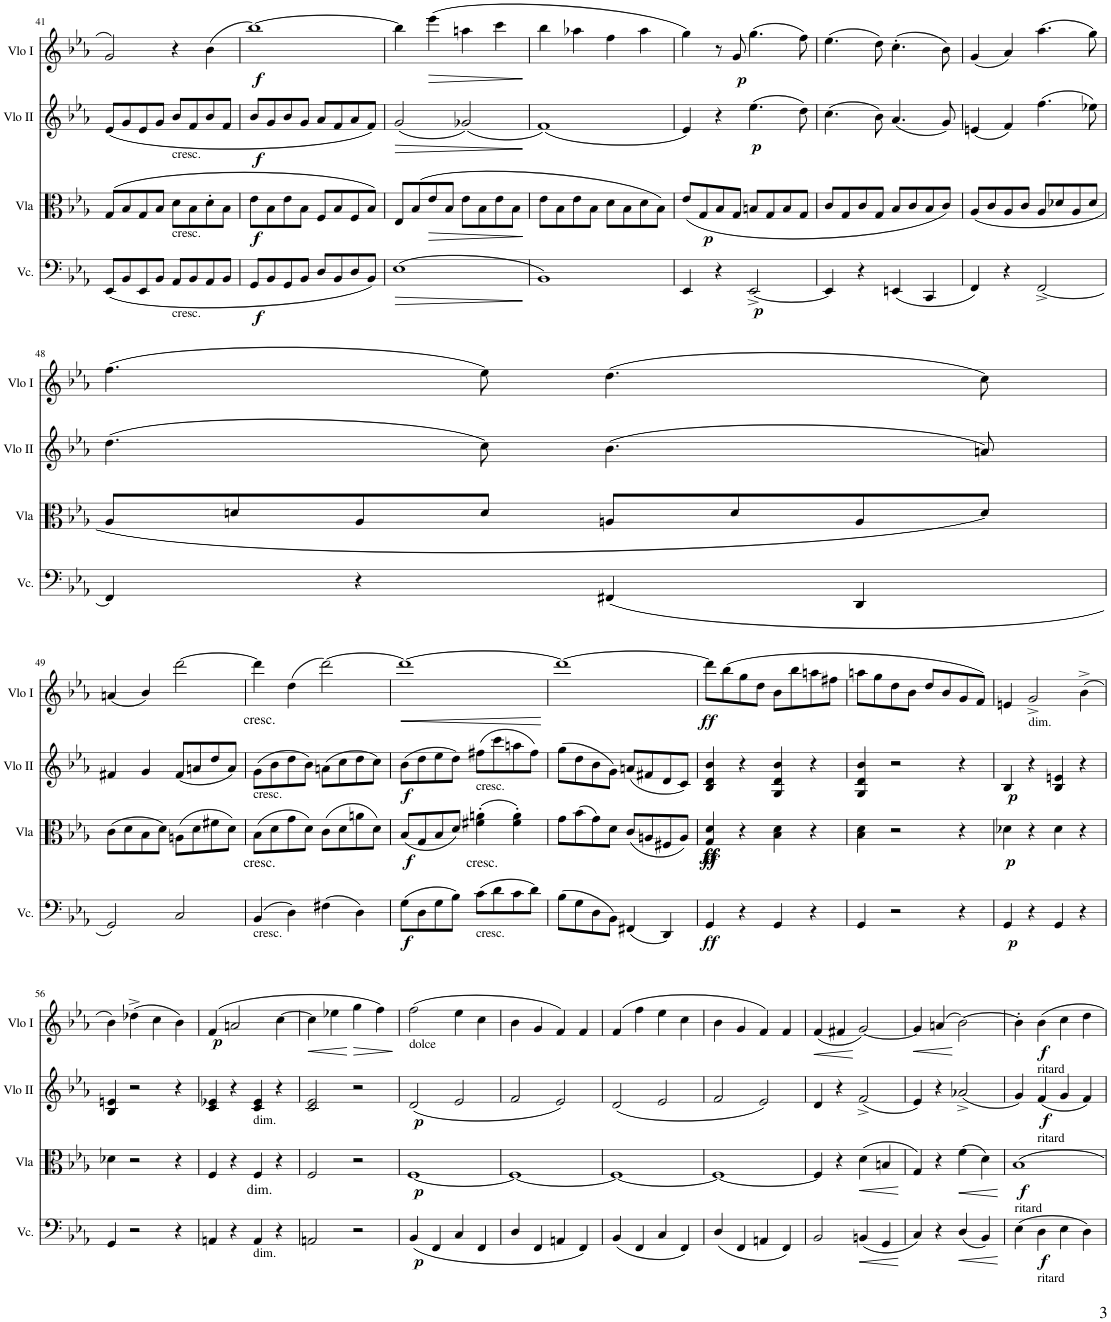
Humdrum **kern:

**kern	**dynam	**kern	**text	**dynam	**kern	**dynam	**kern	**text	**dynam
*part4	*part4	*part3	*part3	*part3	*part2	*part2	*part1	*part1	*part1
*staff4	*staff4	*staff3	*staff3	*staff3	*staff2	*staff2	*staff1	*staff1	*staff1
*I"Violoncello	*	*I"Viola	*	*	*I"Violino II	*	*I"Violino I	*	*
*I'Vc.	*	*I'Vla	*	*	*I'Vlo II	*	*I'Vlo I	*	*
!!LO:PB:g=z
*clefF4	*	*clefC3	*	*	*clefG2	*	*clefG2	*	*
*k[b-e-a-]	*	*k[b-e-a-]	*	*	*k[b-e-a-]	*	*k[b-e-a-]	*	*
*M4/4	*	*M4/4	*	*	*M4/4	*	*M4/4	*	*
*met(c)	*	*met(c)	*	*	*met(c)	*	*met(c)	*	*
=41	=41	=41	=41	=41	=41	=41	=41	=41	=41
(8EE-/L	.	(8G/L	.	.	(8e-/L	.	2g/	.	.
8BB-/	.	8B-/	.	.	8g/	.	.	.	.
8EE-/	.	8G/	.	.	8e-/	.	.	.	.
8BB-/J	.	8B-/J	.	.	8g/J	.	.	.	.
!	!	!	!	!	!LO:TX:b:t=cresc.	!	!	!	!
!	!	!LO:TX:b:t=cresc.	!	!	!	!	!	!	!
!LO:TX:b:t=cresc.	!	!	!	!	!	!	!	!	!
8AA-/L	.	8d\L	.	.	8b-/L	.	4r	.	.
8BB-/	.	8B-\	.	.	8f/	.	.	.	.
8AA-/	.	8d'\	.	.	8b-/	.	(4b-\	.	.
8BB-/J	.	8B-\J	.	.	8f/J	.	.	.	.
=42	=42	=42	=42	=42	=42	=42	=42	=42	=42
!	!LO:DY:b	!	!	!LO:DY:b	!	!LO:DY:b	!	!	!LO:DY:b
8GG/L	f	8e-\L	.	f	8b-/L	f	[1bb-)	.	f
8BB-/	.	8B-\	.	.	8g/	.	.	.	.
8GG/	.	8e-\	.	.	8b-/	.	.	.	.
8BB-/J	.	8B-\J	.	.	8g/J	.	.	.	.
8D/L	.	8F/L	.	.	8a-/L	.	.	.	.
8BB-/	.	8B-/	.	.	8f/	.	.	.	.
8D/	.	8F/	.	.	8a-/	.	.	.	.
8BB-/J)	.	8B-/J)	.	.	8f/J)	.	.	.	.
=43	=43	=43	=43	=43	=43	=43	=43	=43	=43
!	!LO:HP:b	!	!	!	!	!LO:HP:b	!	!	!
(1E-	>	8E-/L	.	.	(2g/	>	4bb-\]	.	.
.	.	(8B-/	.	.	.	.	.	.	.
!	!	!	!	!LO:HP:b	!	!	!	!	!LO:HP:b
.	.	8e-/	.	>	.	.	(4eee-\	.	>
.	.	8B-/J	.	.	.	.	.	.	.
.	.	8e-\L	.	.	(2g-X/)	.	4aan\	.	.
.	.	8B-\	.	.	.	.	.	.	.
.	.	8e-\	.	.	.	.	4ccc\	.	.
.	.	8B-\J	.	.	.	.	.	.	.
.	]	.	.	]	.	]	.	.	]
=44	=44	=44	=44	=44	=44	=44	=44	=44	=44
1BB-)	.	8e-\L	.	.	(1f)	.	4bb-\	.	.
.	.	8B-\	.	.	.	.	.	.	.
.	.	8e-\	.	.	.	.	4aa-X\	.	.
.	.	8B-\J	.	.	.	.	.	.	.
.	.	8d\L	.	.	.	.	4ff\	.	.
.	.	8B-\	.	.	.	.	.	.	.
.	.	8d\	.	.	.	.	4aa-\	.	.
.	.	8B-\J)	.	.	.	.	.	.	.
=45	=45	=45	=45	=45	=45	=45	=45	=45	=45
4EE-/	.	(8e-/L	.	.	4e-/)	.	4gg\)	.	.
!	!	!	!	!LO:DY:b	!	!	!	!	!
.	.	8G/	.	p	.	.	.	.	.
4r	.	8B-/	.	.	4r	.	8r	.	.
!	!	!	!	!	!	!	!	!	!LO:DY:b
.	.	8G/J	.	.	.	.	8g/	.	p
!	!LO:DY:b	!	!	!	!	!LO:DY:b	!	!	!
[2EE-^/	p	8Bn/L	.	.	(4.ee-\	p	(4.gg\	.	.
.	.	8G/	.	.	.	.	.	.	.
.	.	8B/	.	.	.	.	.	.	.
.	.	8G/J	.	.	8dd\)	.	8ff\)	.	.
=46	=46	=46	=46	=46	=46	=46	=46	=46	=46
4EE-/]	.	8c/L	.	.	(4.cc\	.	(4.ee-\	.	.
.	.	8G/	.	.	.	.	.	.	.
4r	.	8c/	.	.	.	.	.	.	.
.	.	8G/J	.	.	8b-\)	.	8dd\)	.	.
(4EEn/	.	8B-/L	.	.	(4.a-/	.	(4.cc'\	.	.
.	.	8c/	.	.	.	.	.	.	.
4CC/	.	8B-/	.	.	.	.	.	.	.
.	.	8c/J)	.	.	8g/)	.	8b-\)	.	.
=47	=47	=47	=47	=47	=47	=47	=47	=47	=47
4FF/)	.	(8A-/L	.	.	(4en/	.	(4g/	.	.
.	.	8c/	.	.	.	.	.	.	.
4r	.	8A-/	.	.	4f/)	.	4a-/)	.	.
.	.	8c/J	.	.	.	.	.	.	.
[2FF^/	.	8A-/L	.	.	(4.ff\	.	(4.aa-\	.	.
.	.	8d-X/	.	.	.	.	.	.	.
.	.	8A-/	.	.	.	.	.	.	.
.	.	8d-/J	.	.	8ee-X\)	.	8gg\)	.	.
!!LO:LB:g=z
=48	=48	=48	=48	=48	=48	=48	=48	=48	=48
4FF/]	.	8A-/L	.	.	(4.dd\	.	(4.ff\	.	.
.	.	8dn/	.	.	.	.	.	.	.
4r	.	8A-/	.	.	.	.	.	.	.
.	.	8d/J	.	.	8cc\)	.	8ee-\)	.	.
(4FF#X/	.	8An/L	.	.	(4.b-\	.	(4.dd\	.	.
.	.	8d/	.	.	.	.	.	.	.
4DD/	.	8A/	.	.	.	.	.	.	.
.	.	8d/J)	.	.	8an/)	.	8cc\)	.	.
!!LO:LB:g=z
=49	=49	=49	=49	=49	=49	=49	=49	=49	=49
2GG/)	.	(8c\L	.	.	4f#X/	.	(4an/	.	.
.	.	8d\	.	.	.	.	.	.	.
.	.	8B-\	.	.	4g/	.	4b-/)	.	.
.	.	8d\J)	.	.	.	.	.	.	.
2C/	.	(8An\L	.	.	(8f#/L	.	[2ddd\	.	.
.	.	8d\	.	.	8an/	.	.	.	.
.	.	8f#X\	.	.	8dd/	.	.	.	.
.	.	8d\J)	.	.	8a/J)	.	.	.	.
=50	=50	=50	=50	=50	=50	=50	=50	=50	=50
!	!	!	!	!	!LO:TX:b:t=cresc.	!	!	!	!
!LO:TX:b:t=cresc.	!	!	!	!	!	!	!	!	!
!	!	!	!LO:LY:b	!	!	!	!	!LO:LY:b	!
(4BB-/	.	(8B-\L	cresc.	.	(8g\L	.	4ddd\]	cresc.	.
.	.	8d\	.	.	8b-\	.	.	.	.
4D\)	.	8g\	.	.	8dd\	.	(4dd\	.	.
.	.	8d\J)	.	.	8b-\J)	.	.	.	.
(4F#X\	.	(8c\L	.	.	(8an\L	.	[2ddd\)	.	.
.	.	8d\	.	.	8cc\	.	.	.	.
4D\)	.	8an\	.	.	8dd\	.	.	.	.
.	.	8d\J)	.	.	8cc\J)	.	.	.	.
=51	=51	=51	=51	=51	=51	=51	=51	=51	=51
!	!LO:DY:b	!	!	!LO:DY:b	!	!LO:DY:b	!	!	!LO:HP:b
(8G\L	f	(8B-/L	.	f	(8b-\L	f	1ddd_	.	<
8D\	.	8G/	.	.	8dd\	.	.	.	.
8G\	.	8B-/	.	.	8ee-\	.	.	.	.
8B-\J)	.	8d/J)	.	.	8dd\J)	.	.	.	.
!	!	!	!	!	!LO:TX:b:t=cresc.	!	!	!	!
!LO:TX:b:t=cresc.	!	!	!	!	!	!	!	!	!
!	!	!	!LO:LY:b	!	!	!	!	!	!
(8c\L	.	(4f#X\' 4an\'	cresc.	.	(8ff#X\L	.	.	.	.
8d\	.	.	.	.	8ccc\	.	.	.	.
8c\	.	4f#\' 4a\')	.	.	8aan\	.	.	.	.
8d\J)	.	.	.	.	8ff#\J)	.	.	.	.
.	.	.	.	.	.	.	.	.	[
=52	=52	=52	=52	=52	=52	=52	=52	=52	=52
(8B-\L	.	8g\L	.	.	(8gg\L	.	1ddd_	.	.
8G\	.	(8b-\	.	.	8dd\	.	.	.	.
8D\	.	8g\)	.	.	8b-\	.	.	.	.
8BB-\J)	.	8d\J	.	.	8g\J)	.	.	.	.
(4FF#X/	.	(8c/L	.	.	(8an/L	.	.	.	.
.	.	8An/	.	.	8f#X/	.	.	.	.
4DD/)	.	8F#X/	.	.	8d/	.	.	.	.
.	.	8A/J)	.	.	8c/J)	.	.	.	.
=53	=53	=53	=53	=53	=53	=53	=53	=53	=53
!	!LO:DY:b	!	!	!LO:DY:b	!	!	!	!	!
!	!	!	!	!LO:DY:n=1:b	!	!	!	!	!
!	!	!	!	!LO:DY:n=2:b	!	!	!	!	!LO:DY:b
4GG/	ff	4G/ 4d/	.	ff ff ff	4B-/ 4d/ 4b-/	.	8ddd\L]	.	ff
.	.	.	.	.	.	.	(8bb-\	.	.
4r	.	4r	.	.	4r	.	8gg\	.	.
.	.	.	.	.	.	.	8dd\J	.	.
4GG/	.	4B-\ 4d\	.	.	4G/ 4d/ 4b-/	.	8b-\L	.	.
.	.	.	.	.	.	.	8bb-\	.	.
4r	.	4r	.	.	4r	.	8aan\	.	.
.	.	.	.	.	.	.	8ff#X\J	.	.
=54	=54	=54	=54	=54	=54	=54	=54	=54	=54
4GG/	.	4B-\ 4d\	.	.	4G/ 4d/ 4b-/	.	8aan\L	.	.
.	.	.	.	.	.	.	8gg\	.	.
2r	.	2r	.	.	2r	.	8dd\	.	.
.	.	.	.	.	.	.	8b-\J	.	.
.	.	.	.	.	.	.	8dd/L	.	.
.	.	.	.	.	.	.	8b-/	.	.
4r	.	4r	.	.	4r	.	8g/	.	.
.	.	.	.	.	.	.	8f/J)	.	.
=55	=55	=55	=55	=55	=55	=55	=55	=55	=55
!	!LO:DY:b	!	!	!LO:DY:b	!	!LO:DY:b	!	!	!
4GG/	p	4d-X\	.	p	4B-/	p	4en/	.	.
!	!	!	!	!	!	!	!LO:TX:b:t=dim.	!	!
4r	.	4r	.	.	4r	.	2g^/	.	.
4GG/	.	4d-\	.	.	4B-/ 4en/	.	.	.	.
4r	.	4r	.	.	4r	.	(4b-^\	.	.
!!LO:LB:g=z
=56	=56	=56	=56	=56	=56	=56	=56	=56	=56
4GG/	.	4d-X\	.	.	4B-/ 4en/	.	4b-\)	.	.
2r	.	2r	.	.	2r	.	(4dd-X^\	.	.
.	.	.	.	.	.	.	4cc\	.	.
4r	.	4r	.	.	4r	.	4b-\)	.	.
=57	=57	=57	=57	=57	=57	=57	=57	=57	=57
!	!	!	!	!	!	!	!	!	!LO:DY:b
4AAn/	.	4F/	.	.	4c/ 4e-X/	.	(4f/	.	p
4r	.	4r	.	.	4r	.	2an/	.	.
!	!	!LO:TX:a:t=dim.	!	!	!	!	!	!	!
!LO:TX:b:t=dim.	!	!	!	!	!	!	!	!	!
!	!	!	!LO:LY:b	!	!	!	!	!	!
4AA/	.	4F/	dim.	.	4c/ 4e-/	.	.	.	.
4r	.	4r	.	.	4r	.	[4cc\	.	.
=58	=58	=58	=58	=58	=58	=58	=58	=58	=58
!	!	!	!	!	!	!	!	!	!LO:HP:b
2AAn/	.	2F/	.	.	2c/ 2e-/	.	4cc\]	.	<
.	.	.	.	.	.	.	4ee-X\	.	.
!	!	!	!	!	!	!	!	!	!LO:HP:n=1:b
2r	.	2r	.	.	2r	.	4gg\	.	[ >
.	.	.	.	.	.	.	4ff\)	.	.
.	.	.	.	.	.	.	.	.	]
=59	=59	=59	=59	=59	=59	=59	=59	=59	=59
!	!	!	!	!	!	!	!LO:TX:b:t=dolce	!	!
!	!LO:DY:b	!	!	!LO:DY:b	!	!LO:DY:b	!	!	!
(4BB-/	p	[1F	.	p	(2d/	p	(2ff\	.	.
4FF/	.	.	.	.	.	.	.	.	.
4C/	.	.	.	.	2e-/	.	4ee-\	.	.
4FF/	.	.	.	.	.	.	4cc\	.	.
=60	=60	=60	=60	=60	=60	=60	=60	=60	=60
4D/	.	1F_	.	.	2f/	.	4b-\	.	.
4FF/	.	.	.	.	.	.	4g/	.	.
4AAn/	.	.	.	.	2e-/)	.	4f/)	.	.
4FF/)	.	.	.	.	.	.	4f/	.	.
=61	=61	=61	=61	=61	=61	=61	=61	=61	=61
(4BB-/	.	1F_	.	.	(2d/	.	(4f/	.	.
4FF/	.	.	.	.	.	.	4ff\	.	.
4C/	.	.	.	.	2e-/	.	4ee-\	.	.
4FF/)	.	.	.	.	.	.	4cc\	.	.
=62	=62	=62	=62	=62	=62	=62	=62	=62	=62
(4D/	.	1F_	.	.	2f/	.	4b-\	.	.
4FF/	.	.	.	.	.	.	4g/	.	.
4AAn/	.	.	.	.	2e-/)	.	4f/)	.	.
4FF/)	.	.	.	.	.	.	4f/	.	.
=63	=63	=63	=63	=63	=63	=63	=63	=63	=63
!	!	!	!	!	!	!	!	!	!LO:HP:b
2BB-/	.	4F/]	.	.	4d/	.	(4f/	.	<
.	.	4r	.	.	4r	.	4f#X/	.	.
!	!LO:HP:b	!	!	!LO:HP:b	!	!	!	!	!
(4BBn/	<	(4d\	.	<	(2f^/	.	[2g/)	.	[
4GG/	.	4Bn/	.	.	.	.	.	.	.
.	[	.	.	[	.	.	.	.	.
=64	=64	=64	=64	=64	=64	=64	=64	=64	=64
!	!	!	!	!	!	!	!	!	!LO:HP:b
4C/)	.	4G/)	.	.	4e-/)	.	4g/]	.	<
4r	.	4r	.	.	4r	.	(4an/	.	.
!	!LO:HP:b	!	!	!LO:HP:b	!	!	!	!	!
(4D/	<	(4f\	.	<	(2a-X^/	.	[2b-\)	.	[
4BB-/)	.	4d\)	.	.	.	.	.	.	.
.	[	.	.	[	.	.	.	.	.
=65	=65	=65	=65	=65	=65	=65	=65	=65	=65
!	!	!LO:TX:b:t=ritard	!	!	!	!	!	!	!
!	!	!	!	!LO:DY:b	!	!	!	!	!
(4E-\	.	1B-	.	f	4g/)	.	4b-'\]	.	.
!	!	!	!	!	!	!	!LO:TX:b:t=ritard	!	!
!	!	!	!	!	!LO:TX:b:t=ritard	!	!	!	!
!LO:TX:b:t=ritard	!	!	!	!	!	!	!	!	!
!	!LO:DY:b	!	!	!	!	!LO:DY:b	!	!	!LO:DY:b
4D\	f	.	.	.	(4f/	f	4b-\	.	f
4E-\	.	.	.	.	4g/	.	4cc\	.	.
4D\)	.	.	.	.	4f/)	.	4dd\	.	.
=	=	=	=	=	=	=	=	=	=
*-	*-	*-	*-	*-	*-	*-	*-	*-	*-
